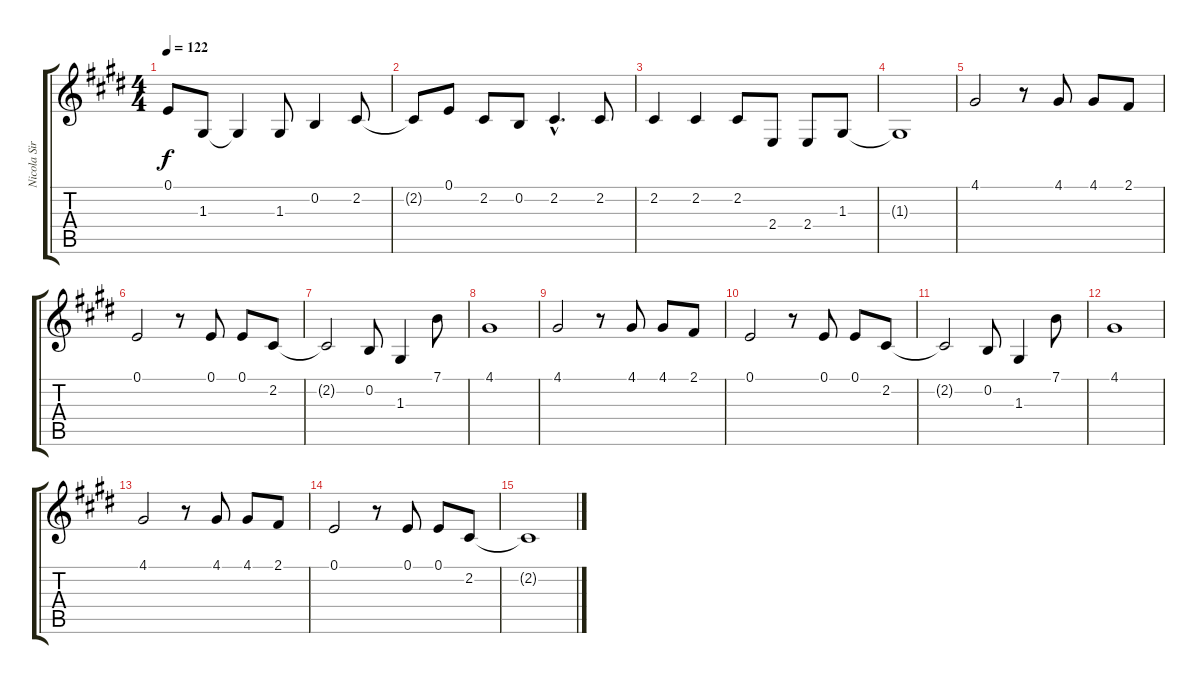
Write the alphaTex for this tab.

\track ("Nicola Sirkis (voix)" "Nicola Sir") {instrument bassoon}
\staff {score tabs}
\tuning (E4 B3 G3 D3 A2 E2) {hide}
\ts (4 4)
\tempo 122
\clef g2
\ks e
0.1.8{dy f} 1.3.8 1.3{t}.4 1.3.8 0.2.4 2.2.8 |
2.2{t}.8 0.1.8 2.2.8 0.2.8 2.2{hac}.4{d} 2.2.8 |
2.2.4 2.2.4 2.2.8 2.4.8 2.4.8 1.3.8 |
1.3{t}.1 |
4.1.2 r.8 4.1.8 4.1.8 2.1.8 |
0.1.2 r.8 0.1.8 0.1.8 2.2.8 |
2.2{t}.2 0.2.8 1.3.4 7.1.8 |
4.1.1 |
4.1.2 r.8 4.1.8 4.1.8 2.1.8 |
0.1.2 r.8 0.1.8 0.1.8 2.2.8 |
2.2{t}.2 0.2.8 1.3.4 7.1.8 |
4.1.1 |
4.1.2 r.8 4.1.8 4.1.8 2.1.8 |
0.1.2 r.8 0.1.8 0.1.8 2.2.8 |
2.2{t}.1
